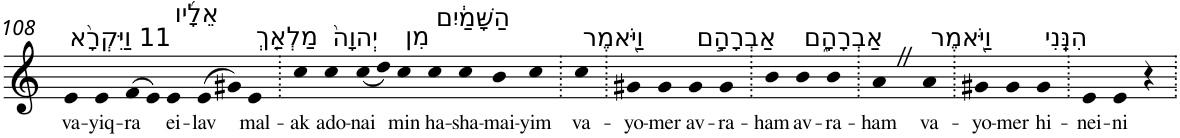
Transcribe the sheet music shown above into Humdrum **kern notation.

**kern	**text
*part1	*part1
*staff1	*staff1
*I"Piano	*
*I'Pno	*
!!LO:PB:g=z
*clefG2	*
*k[]	*
=108	=108
!LO:TX:a:t=11 וַיִּקְרָ֨א	!
!	!LO:LY:b
4e	va-
!	!LO:LY:b
4e	-yiq-
!	!LO:LY:b
(>8f	-ra
8e)	.
!LO:TX:a:t=אֵלָ֜יו	!
!	!LO:LY:b
4e	ei-
!	!LO:LY:b
(>8e	-lav
8g#X)	.
!LO:TX:a:t=מַלְאַ֤ךְ	!
!	!LO:LY:b
4e	mal-
=109.	=109.
!	!LO:LY:b
4cc	-ak
!LO:TX:a:t=יְהוָה֙	!
!	!LO:LY:b
4cc	ado-
!	!LO:LY:b
(<8cc	-nai
8dd)	.
!LO:TX:a:t=מִן	!
!	!LO:LY:b
4cc	min
!LO:TX:a:t=הַשָּׁמַ֔יִם	!
!	!LO:LY:b
4cc	ha-
!	!LO:LY:b
4cc	-sha-
!	!LO:LY:b
4b	-mai-
!	!LO:LY:b
4cc	-yim
=110.	=110.
!LO:TX:a:t=וַיֹּ֖אמֶר	!
!	!LO:LY:b
4cc	va-
=111.	=111.
!	!LO:LY:b
4g#X	-yo-
!	!LO:LY:b
4g#	-mer
!LO:TX:a:t=אַבְרָהָ֣ם	!
!	!LO:LY:b
4g#	av-
!	!LO:LY:b
4g#	-ra-
=112.	=112.
!	!LO:LY:b
4b	-ham
!LO:TX:a:t=אַבְרָהָ֑ם	!
!	!LO:LY:b
4b	av-
!	!LO:LY:b
4b	-ra-
=113.	=113.
!	!LO:LY:b
4aZ	-ham
!LO:TX:a:t=וַיֹּ֖אמֶר	!
!	!LO:LY:b
4a	va-
=114.	=114.
!	!LO:LY:b
4g#X	-yo-
!	!LO:LY:b
4g#	-mer
!LO:TX:a:t=הִנֵּֽנִי	!
!	!LO:LY:b
4g#	hi-
=115.	=115.
!	!LO:LY:b
4e	-nei-
!	!LO:LY:b
4e	-ni
4r	.
=.	=.
*-	*-
